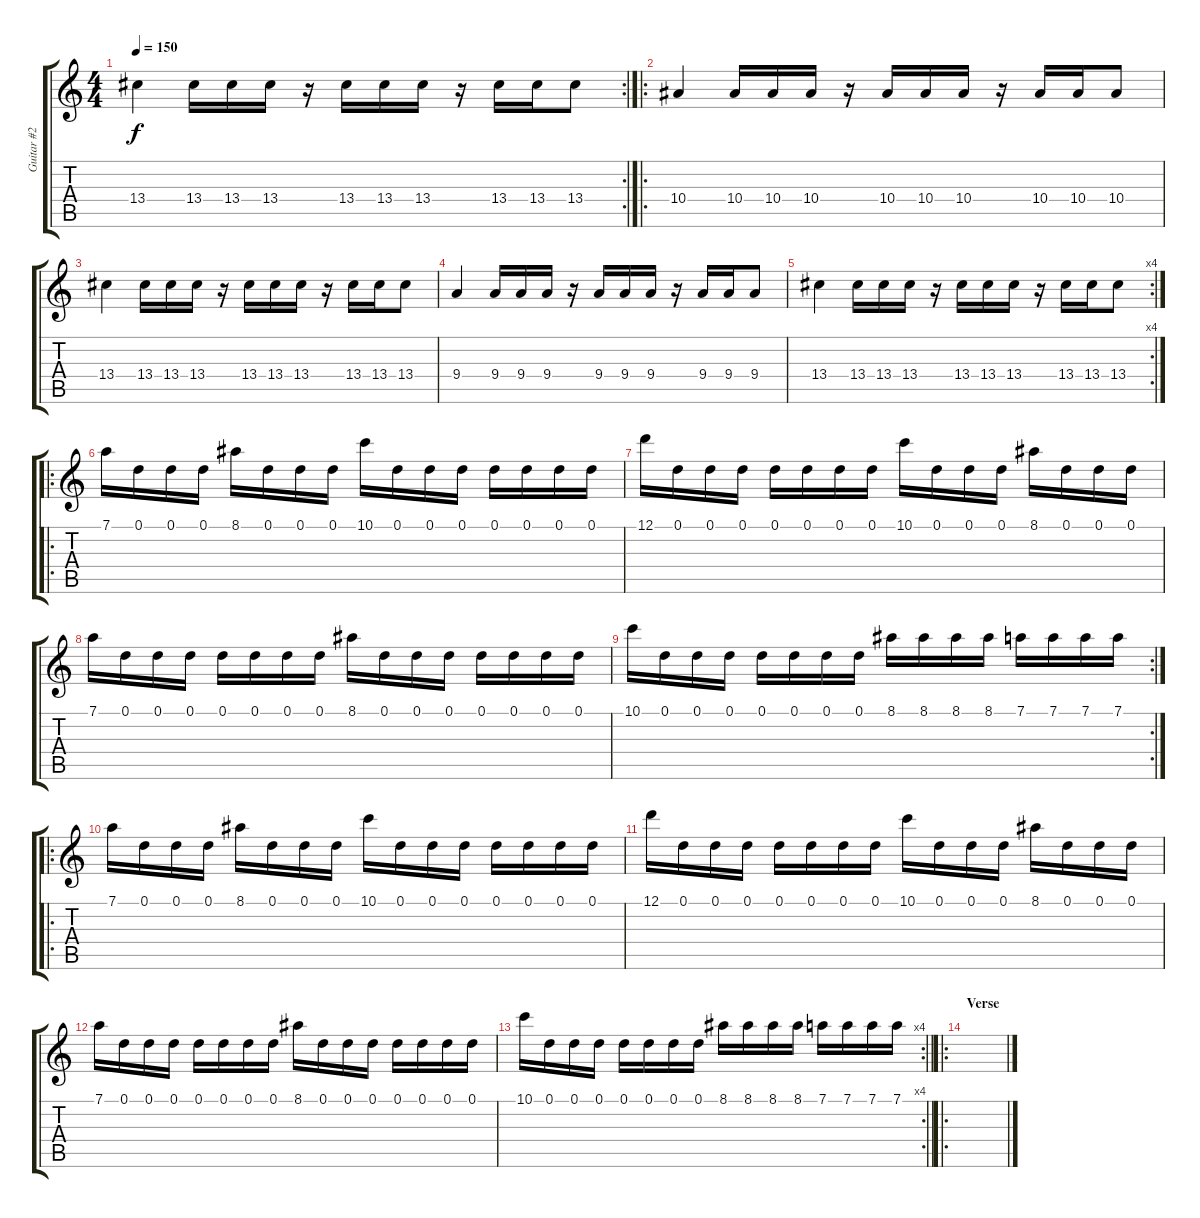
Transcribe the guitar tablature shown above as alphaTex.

\track ("Guitar #2" "Guitar #2") {instrument distortionguitar}
\staff {score tabs}
\tuning (D4 A3 F3 C3 G2 C2) {hide}
\rc 2
\ts (4 4)
\tempo 150
\clef g2
\ks c
13.4.4{dy f} 13.4.16 13.4.16 13.4.16 r.16 13.4.16 13.4.16 13.4.16 r.16 13.4.16 13.4.16 13.4.8 |
\ro
10.4.4 10.4.16 10.4.16 10.4.16 r.16 10.4.16 10.4.16 10.4.16 r.16 10.4.16 10.4.16 10.4.8 |
13.4.4 13.4.16 13.4.16 13.4.16 r.16 13.4.16 13.4.16 13.4.16 r.16 13.4.16 13.4.16 13.4.8 |
9.4.4 9.4.16 9.4.16 9.4.16 r.16 9.4.16 9.4.16 9.4.16 r.16 9.4.16 9.4.16 9.4.8 |
\rc 4
13.4.4 13.4.16 13.4.16 13.4.16 r.16 13.4.16 13.4.16 13.4.16 r.16 13.4.16 13.4.16 13.4.8 |
\ro
7.1.16 0.1.16 0.1.16 0.1.16 8.1.16 0.1.16 0.1.16 0.1.16 10.1.16 0.1.16 0.1.16 0.1.16 0.1.16 0.1.16 0.1.16 0.1.16 |
12.1.16 0.1.16 0.1.16 0.1.16 0.1.16 0.1.16 0.1.16 0.1.16 10.1.16 0.1.16 0.1.16 0.1.16 8.1.16 0.1.16 0.1.16 0.1.16 |
7.1.16 0.1.16 0.1.16 0.1.16 0.1.16 0.1.16 0.1.16 0.1.16 8.1.16 0.1.16 0.1.16 0.1.16 0.1.16 0.1.16 0.1.16 0.1.16 |
\rc 2
10.1.16 0.1.16 0.1.16 0.1.16 0.1.16 0.1.16 0.1.16 0.1.16 8.1.16 8.1.16 8.1.16 8.1.16 7.1.16 7.1.16 7.1.16 7.1.16 |
\ro
7.1.16 0.1.16 0.1.16 0.1.16 8.1.16 0.1.16 0.1.16 0.1.16 10.1.16 0.1.16 0.1.16 0.1.16 0.1.16 0.1.16 0.1.16 0.1.16 |
12.1.16 0.1.16 0.1.16 0.1.16 0.1.16 0.1.16 0.1.16 0.1.16 10.1.16 0.1.16 0.1.16 0.1.16 8.1.16 0.1.16 0.1.16 0.1.16 |
7.1.16 0.1.16 0.1.16 0.1.16 0.1.16 0.1.16 0.1.16 0.1.16 8.1.16 0.1.16 0.1.16 0.1.16 0.1.16 0.1.16 0.1.16 0.1.16 |
\rc 4
\barLineRight lightlight
10.1.16 0.1.16 0.1.16 0.1.16 0.1.16 0.1.16 0.1.16 0.1.16 8.1.16 8.1.16 8.1.16 8.1.16 7.1.16 7.1.16 7.1.16 7.1.16 |
\ro
\section ("" "Verse")
